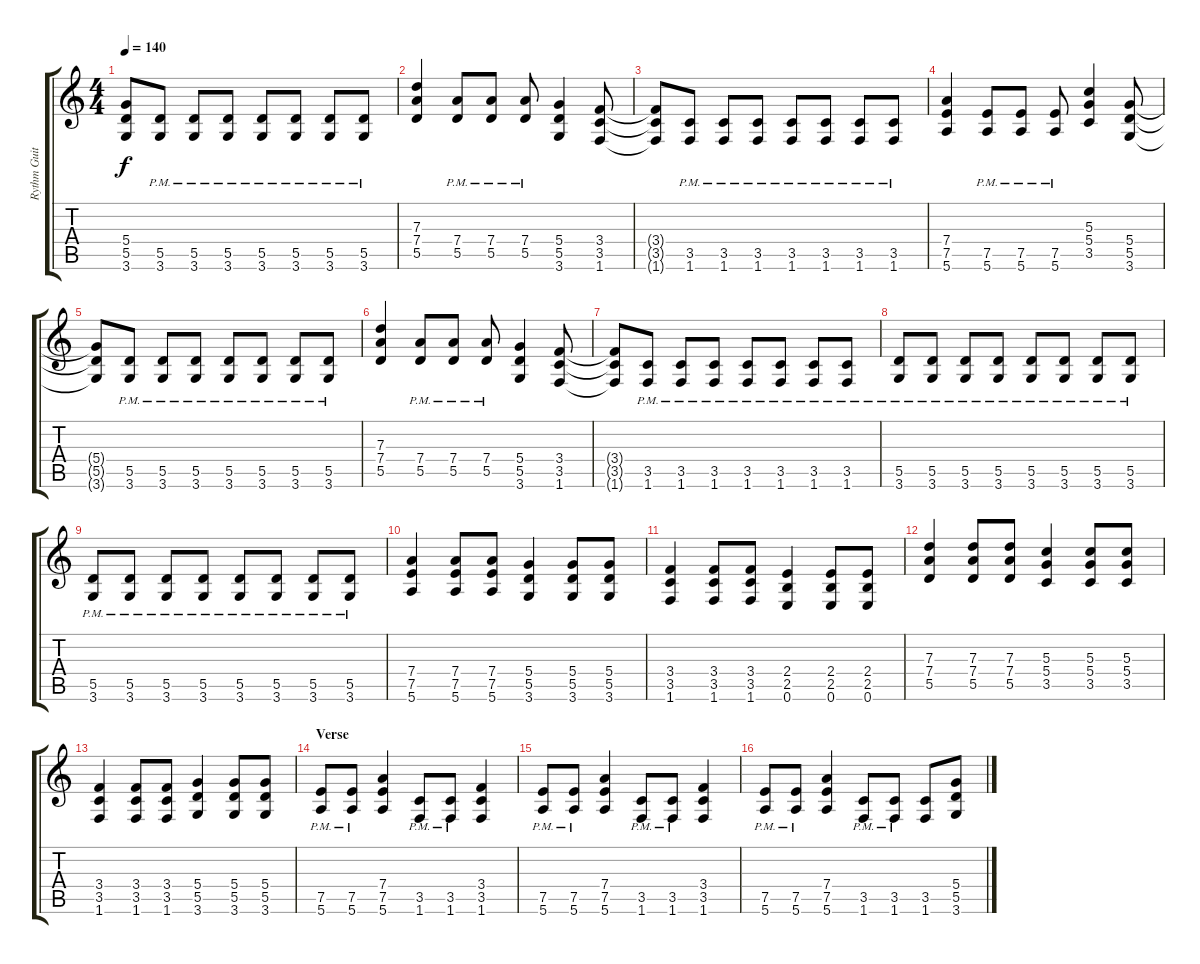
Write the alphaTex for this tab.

\track ("Rythm Guitar" "Rythm Guit") {instrument distortionguitar}
\staff {score tabs}
\tuning (E4 B3 G3 D3 A2 E2) {hide}
\ts (4 4)
\tempo 140
\clef g2
\ks c
(5.4{t} 5.5{t} 3.6{t}).8{dy f} (5.5{pm} 3.6{pm}).8 (5.5{pm} 3.6{pm}).8 (5.5{pm} 3.6{pm}).8 (5.5{pm} 3.6{pm}).8 (5.5{pm} 3.6{pm}).8 (5.5{pm} 3.6{pm}).8 (5.5{pm} 3.6{pm}).8 |
(7.3 7.4 5.5).4 (7.4{pm} 5.5{pm}).8 (7.4{pm} 5.5{pm}).8 (7.4{pm} 5.5{pm}).8 (5.4 5.5 3.6).4 (3.4 3.5 1.6).8 |
(3.4{t} 3.5{t} 1.6{t}).8 (3.5{pm} 1.6{pm}).8 (3.5{pm} 1.6{pm}).8 (3.5{pm} 1.6{pm}).8 (3.5{pm} 1.6{pm}).8 (3.5{pm} 1.6{pm}).8 (3.5{pm} 1.6{pm}).8 (3.5{pm} 1.6{pm}).8 |
(7.4 7.5 5.6).4 (7.5{pm} 5.6{pm}).8 (7.5{pm} 5.6{pm}).8 (7.5{pm} 5.6{pm}).8 (5.3 5.4 3.5).4 (5.4 5.5 3.6).8 |
(5.4{t} 5.5{t} 3.6{t}).8 (5.5{pm} 3.6{pm}).8 (5.5{pm} 3.6{pm}).8 (5.5{pm} 3.6{pm}).8 (5.5{pm} 3.6{pm}).8 (5.5{pm} 3.6{pm}).8 (5.5{pm} 3.6{pm}).8 (5.5{pm} 3.6{pm}).8 |
(7.3 7.4 5.5).4 (7.4{pm} 5.5{pm}).8 (7.4{pm} 5.5{pm}).8 (7.4{pm} 5.5{pm}).8 (5.4 5.5 3.6).4 (3.4 3.5 1.6).8 |
(3.4{t} 3.5{t} 1.6{t}).8 (3.5{pm} 1.6{pm}).8 (3.5{pm} 1.6{pm}).8 (3.5{pm} 1.6{pm}).8 (3.5{pm} 1.6{pm}).8 (3.5{pm} 1.6{pm}).8 (3.5{pm} 1.6{pm}).8 (3.5{pm} 1.6{pm}).8 |
(5.5{pm} 3.6{pm}).8 (5.5{pm} 3.6{pm}).8 (5.5{pm} 3.6{pm}).8 (5.5{pm} 3.6{pm}).8 (5.5{pm} 3.6{pm}).8 (5.5{pm} 3.6{pm}).8 (5.5{pm} 3.6{pm}).8 (5.5{pm} 3.6{pm}).8 |
(5.5{pm} 3.6{pm}).8 (5.5{pm} 3.6{pm}).8 (5.5{pm} 3.6{pm}).8 (5.5{pm} 3.6{pm}).8 (5.5{pm} 3.6{pm}).8 (5.5{pm} 3.6{pm}).8 (5.5{pm} 3.6{pm}).8 (5.5{pm} 3.6{pm}).8 |
(7.4 7.5 5.6).4 (7.4 7.5 5.6).8 (7.4 7.5 5.6).8 (5.4 5.5 3.6).4 (5.4 5.5 3.6).8 (5.4 5.5 3.6).8 |
(3.4 3.5 1.6).4 (3.4 3.5 1.6).8 (3.4 3.5 1.6).8 (2.4 2.5 0.6).4 (2.4 2.5 0.6).8 (2.4 2.5 0.6).8 |
(7.3 7.4 5.5).4 (7.3 7.4 5.5).8 (7.3 7.4 5.5).8 (5.3 5.4 3.5).4 (5.3 5.4 3.5).8 (5.3 5.4 3.5).8 |
(3.4 3.5 1.6).4 (3.4 3.5 1.6).8 (3.4 3.5 1.6).8 (5.4 5.5 3.6).4 (5.4 5.5 3.6).8 (5.4 5.5 3.6).8 |
\section ("" "Verse")
(7.5{pm} 5.6{pm}).8 (7.5{pm} 5.6{pm}).8 (7.4 7.5 5.6).4 (3.5{pm} 1.6{pm}).8 (3.5{pm} 1.6{pm}).8 (3.4 3.5 1.6).4 |
(7.5{pm} 5.6{pm}).8 (7.5{pm} 5.6{pm}).8 (7.4 7.5 5.6).4 (3.5{pm} 1.6{pm}).8 (3.5{pm} 1.6{pm}).8 (3.4 3.5 1.6).4 |
(7.5{pm} 5.6{pm}).8 (7.5{pm} 5.6{pm}).8 (7.4 7.5 5.6).4 (3.5{pm} 1.6{pm}).8 (3.5{pm} 1.6{pm}).8 (3.5 1.6).8 (5.4 5.5 3.6).8
